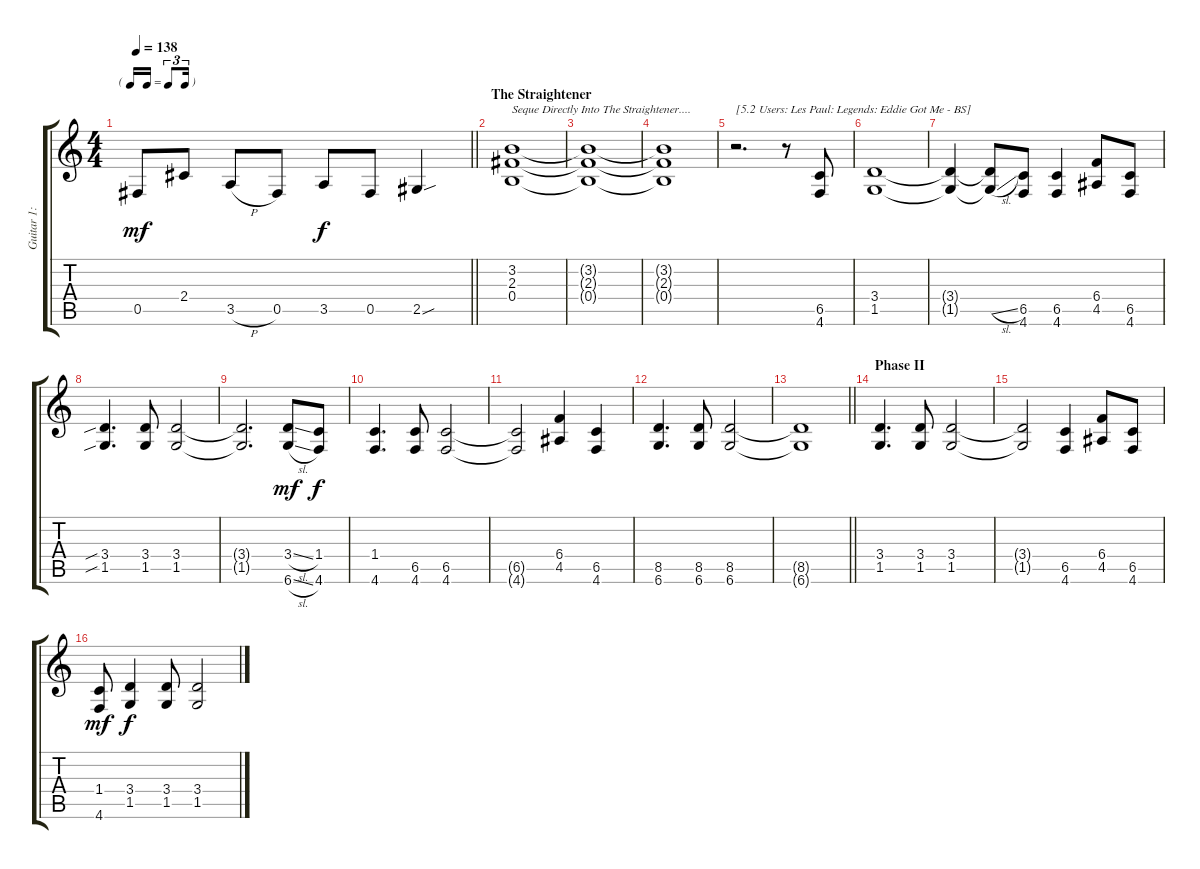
\track ("Guitar 1: Tony" "Guitar 1: ") {instrument distortionguitar}
\staff {score tabs}
\tuning (Db4 Ab3 E3 B2 Gb2 Db2) {hide}
\ts (4 4)
\tf triplet16th
\tempo 138
\clef g2
\barLineRight lightlight
\ks c
0.5.8{dy mf} 2.4.8 3.5{h}.8 0.5.8 3.5.8{dy f} 0.5.8 2.5{sou}.4 |
\section ("" "The Straightener")
(3.2 2.3 0.4).1{txt "Seque Directly Into The Straightener...." volume 3} |
(3.2{t} 2.3{t} 0.4{t}).1 |
(3.2{t} 2.3{t} 0.4{t}).1 |
r.2{d txt "[5.2 Users: Les Paul: Legends: Eddie Got Me - BS]" volume 16 balance 6 instrument distortionguitar} r.8 (6.5 4.6).8 |
(3.4 1.5).1 |
(3.4{t} 1.5{t}).4 (3.4{t} 1.5{sl t}).8 (6.5 4.6).8 (6.5 4.6).4 (6.4 4.5).8 (6.5 4.6).8 |
(3.4{sib} 1.5{sib}).4{d} (3.4 1.5).8 (3.4 1.5).2 |
(3.4{t} 1.5{t}).2{d} (3.4{sl} 6.6{sl}).8{dy mf} (1.4 4.6).8{dy f} |
(1.4 4.6).4{d} (6.5 4.6).8 (6.5 4.6).2 |
(6.5{t} 4.6{t}).2 (6.4 4.5).4 (6.5 4.6).4 |
(8.5 6.6).4{d} (8.5 6.6).8 (8.5 6.6).2 |
\barLineRight lightlight
(8.5{t} 6.6{t}).1 |
\section ("" "Phase II")
(3.4 1.5).4{d} (3.4 1.5).8 (3.4 1.5).2 |
(3.4{t} 1.5{t}).2 (6.5 4.6).4 (6.4 4.5).8 (6.5 4.6).8 |
(1.4 4.6).8{dy mf} (3.4 1.5).4{dy f} (3.4 1.5).8 (3.4 1.5).2
